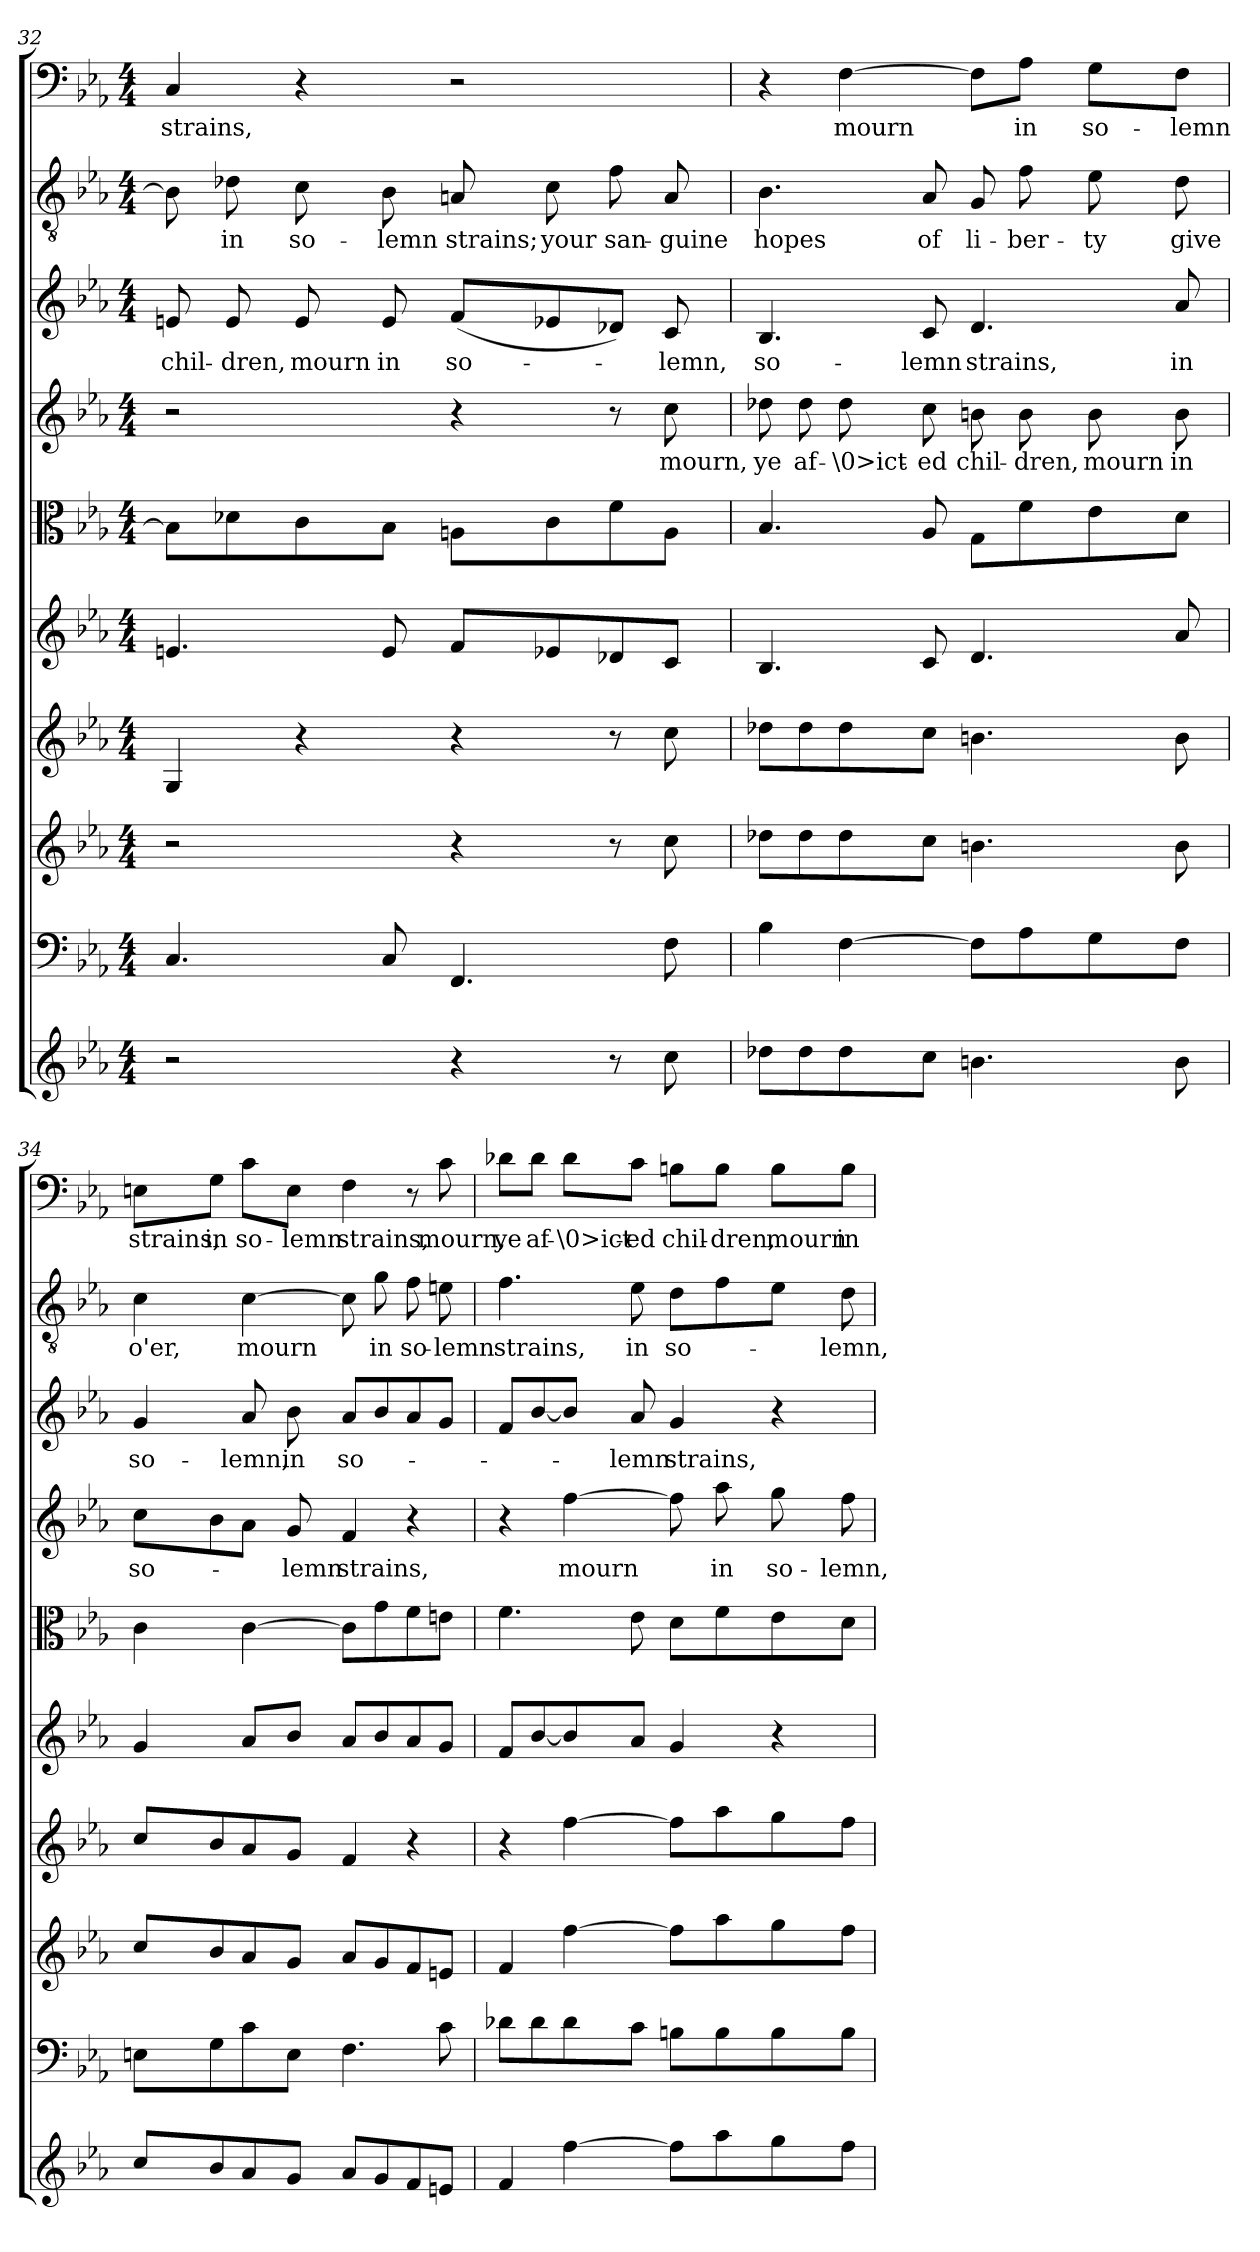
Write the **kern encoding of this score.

**kern	**kern	**kern	**kern	**kern	**kern	**kern	**text	**kern	**text	**kern	**text	**kern	**text
*part10	*part9	*part8	*part7	*part6	*part5	*part4	*part4	*part3	*part3	*part2	*part2	*part1	*part1
*staff10	*staff9	*staff8	*staff7	*staff6	*staff5	*staff4	*staff4	*staff3	*staff3	*staff2	*staff2	*staff1	*staff1
*clefG2	*clefF4	*clefG2	*clefG2	*clefG2	*clefC3	*clefG2	*	*clefG2	*	*clefGv2	*	*clefF4	*
*k[b-e-a-]	*k[b-e-a-]	*k[b-e-a-]	*k[b-e-a-]	*k[b-e-a-]	*k[b-e-a-]	*k[b-e-a-]	*	*k[b-e-a-]	*	*k[b-e-a-]	*	*k[b-e-a-]	*
*c:	*c:	*c:	*c:	*c:	*c:	*c:	*	*c:	*	*c:	*	*c:	*
*M4/4	*M4/4	*M4/4	*M4/4	*M4/4	*M4/4	*M4/4	*	*M4/4	*	*M4/4	*	*M4/4	*
=32	=32	=32	=32	=32	=32	=32	=32	=32	=32	=32	=32	=32	=32
2r	4.C/	2r	4G/	4.en/	8B-\L]	2r	.	8en/	chil-	8B-\]	.	4C/	strains,
.	.	.	.	.	8d-X\	.	.	8e/	-dren,	8d-X\	in	.	.
.	.	.	4r	.	8c\	.	.	8e/	mourn	8c\	so-	4r	.
.	8C/	.	.	8e/	8B-\J	.	.	8e/	in	8B-\	-lemn	.	.
4r	4.FF/	4r	4r	8f/L	8An\L	4r	.	(8f/L	so-	8An/	strains;	2r	.
.	.	.	.	8e-X/	8c\	.	.	8e-X/	.	8c\	your	.	.
8r	.	8r	8r	8d-X/	8f\	8r	.	8d-X/J)	.	8f\	san-	.	.
8cc\	8F\	8cc\	8cc\	8c/J	8A\J	8cc\	mourn,	8c/	-lemn,	8A/	-guine	.	.
=33	=33	=33	=33	=33	=33	=33	=33	=33	=33	=33	=33	=33	=33
8dd-X\L	4B-\	8dd-X\L	8dd-X\L	4.B-/	4.B-/	8dd-X\	ye	4.B-/	so-	4.B-\	hopes	4r	.
8dd-\	.	8dd-\	8dd-\	.	.	8dd-\	af-	.	.	.	.	.	.
8dd-\	[4F\	8dd-\	8dd-\	.	.	8dd-\	-\0>ict-	.	.	.	.	[4F\	mourn
8cc\J	.	8cc\J	8cc\J	8c/	8A-/	8cc\	-ed	8c/	-lemn	8A-/	of	.	.
4.bn\	8F\L]	4.bn\	4.bn\	4.d/	8G\L	8bn\	chil-	4.d/	strains,	8G/	li-	8F\L]	.
.	8A-\	.	.	.	8f\	8b\	-dren,	.	.	8f\	-ber-	8A-\J	in
.	8G\	.	.	.	8e-\	8b\	mourn	.	.	8e-\	-ty	8G\L	so-
8b\	8F\J	8b\	8b\	8a-/	8d\J	8b\	in	8a-/	in	8d\	give	8F\J	-lemn
=34	=34	=34	=34	=34	=34	=34	=34	=34	=34	=34	=34	=34	=34
8cc/L	8En\L	8cc/L	8cc/L	4g/	4c\	8cc\L	so-	4g/	so-	4c\	o'er,	8En\L	strains,
8b-/	8G\	8b-/	8b-/	.	.	8b-\	.	.	.	.	.	8G\J	in
8a-/	8c\	8a-/	8a-/	8a-/L	[4c\	8a-\J	.	8a-/	-lemn,	[4c\	mourn	8c\L	so-
8g/J	8E\J	8g/J	8g/J	8b-/J	.	8g/	-lemn	8b-\	in	.	.	8E\J	-lemn
8a-/L	4.F\	8a-/L	4f/	8a-/L	8c\L]	4f/	strains,	8a-/L	so-	8c\]	.	4F\	strains,
8g/	.	8g/	.	8b-/	8g\	.	.	8b-/	.	8g\	in	.	.
8f/	.	8f/	4r	8a-/	8f\	4r	.	8a-/	.	8f\	so-	8r	.
8en/J	8c\	8en/J	.	8g/J	8en\J	.	.	8g/J	.	8en\	-lemn	8c\	mourn,
=35	=35	=35	=35	=35	=35	=35	=35	=35	=35	=35	=35	=35	=35
4f/	8d-X\L	4f/	4r	8f/L	4.f\	4r	.	8f/L	.	4.f\	strains,	8d-X\L	ye
.	8d-\	.	.	[8b-/	.	.	.	[8b-/	.	.	.	8d-\J	af-
[4ff\	8d-\	[4ff\	[4ff\	8b-/]	.	[4ff\	mourn	8b-/J]	.	.	.	8d-\L	-\0>ict-
.	8c\J	.	.	8a-/J	8e-\	.	.	8a-/	-lemn	8e-\	in	8c\J	-ed
8ff\L]	8Bn\L	8ff\L]	8ff\L]	4g/	8d\L	8ff\]	.	4g/	strains,	8d\L	so-	8Bn\L	chil-
8aa-\	8B\	8aa-\	8aa-\	.	8f\	8aa-\	in	.	.	8f\	.	8B\J	-dren,
8gg\	8B\	8gg\	8gg\	4r	8e-\	8gg\	so-	4r	.	8e-\J	.	8B\L	mourn
8ff\J	8B\J	8ff\J	8ff\J	.	8d\J	8ff\	-lemn,	.	.	8d\	-lemn,	8B\J	in
=	=	=	=	=	=	=	=	=	=	=	=	=	=
*-	*-	*-	*-	*-	*-	*-	*-	*-	*-	*-	*-	*-	*-
